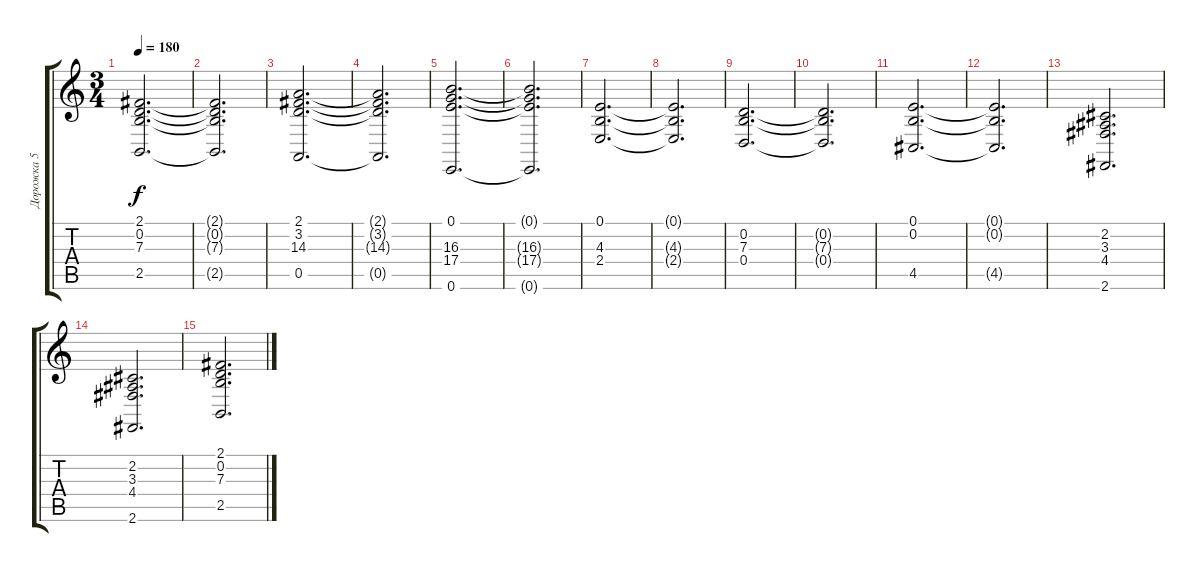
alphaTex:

\track ("Дорожка 5" "Дорожка 5") {instrument stringensemble1}
\staff {score tabs}
\tuning (E4 B3 G3 D3 A2 E2) {hide}
\ts (3 4)
\tempo 180
\clef g2
\ks c
(2.1 0.2 7.3 2.5).2{d dy f} |
(2.1{t} 0.2{t} 7.3{t} 2.5{t}).2{d} |
(2.1 3.2 14.3 0.5).2{d} |
(2.1{t} 3.2{t} 14.3{t} 0.5{t}).2{d} |
(0.1 16.3 17.4 0.6).2{d} |
(0.1{t} 16.3{t} 17.4{t} 0.6{t}).2{d} |
(0.1 4.3 2.4).2{d} |
(0.1{t} 4.3{t} 2.4{t}).2{d} |
(0.2 7.3 0.4).2{d} |
(0.2{t} 7.3{t} 0.4{t}).2{d} |
(0.1 0.2 4.5).2{d} |
(0.1{t} 0.2{t} 4.5{t}).2{d} |
(2.2 3.3 4.4 2.6).2{d} |
(2.2 3.3 4.4 2.6).2{d} |
(2.1 0.2 7.3 2.5).2{d}
